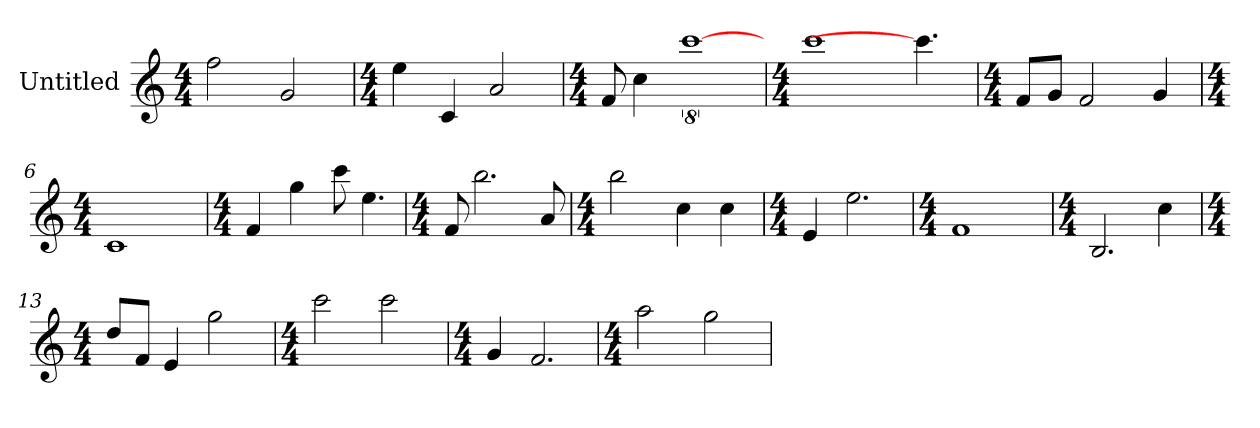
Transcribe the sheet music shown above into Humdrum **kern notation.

**kern
*part1
*staff1
*I"Untitled
*k[]
*C:
*M4/4
=1
2ff
2g
=2
*k[]
*C:
*M4/4
4ee
4c
2a
=3
*k[]
*C:
*M4/4
8f
4cc
[8%5ccc
=4
*k[]
*C:
*M4/4
1ccc
4.ccc]
=5
*k[]
*C:
*M4/4
8fL
8gJ
2f
4g
=6
*k[]
*C:
*M4/4
1c
=7
*k[]
*C:
*M4/4
4f
4gg
8ccc
!LO:N:vis=4.
4ee
=8
*k[]
*C:
*M4/4
8f
!LO:N:vis=2.
2bb
8a
=9
*k[]
*C:
*M4/4
2bb
4cc
4cc
=10
*k[]
*C:
*M4/4
4e
!LO:N:vis=2.
2ee
=11
*k[]
*C:
*M4/4
1f
=12
*k[]
*C:
*M4/4
!LO:N:vis=2.
2B
4cc
=13
*k[]
*C:
*M4/4
8ddL
8fJ
4e
2gg
=14
*k[]
*C:
*M4/4
2ccc
2ccc
=15
*k[]
*C:
*M4/4
4g
!LO:N:vis=2.
2f
=16
*k[]
*C:
*M4/4
2aa
2gg
=
*-
